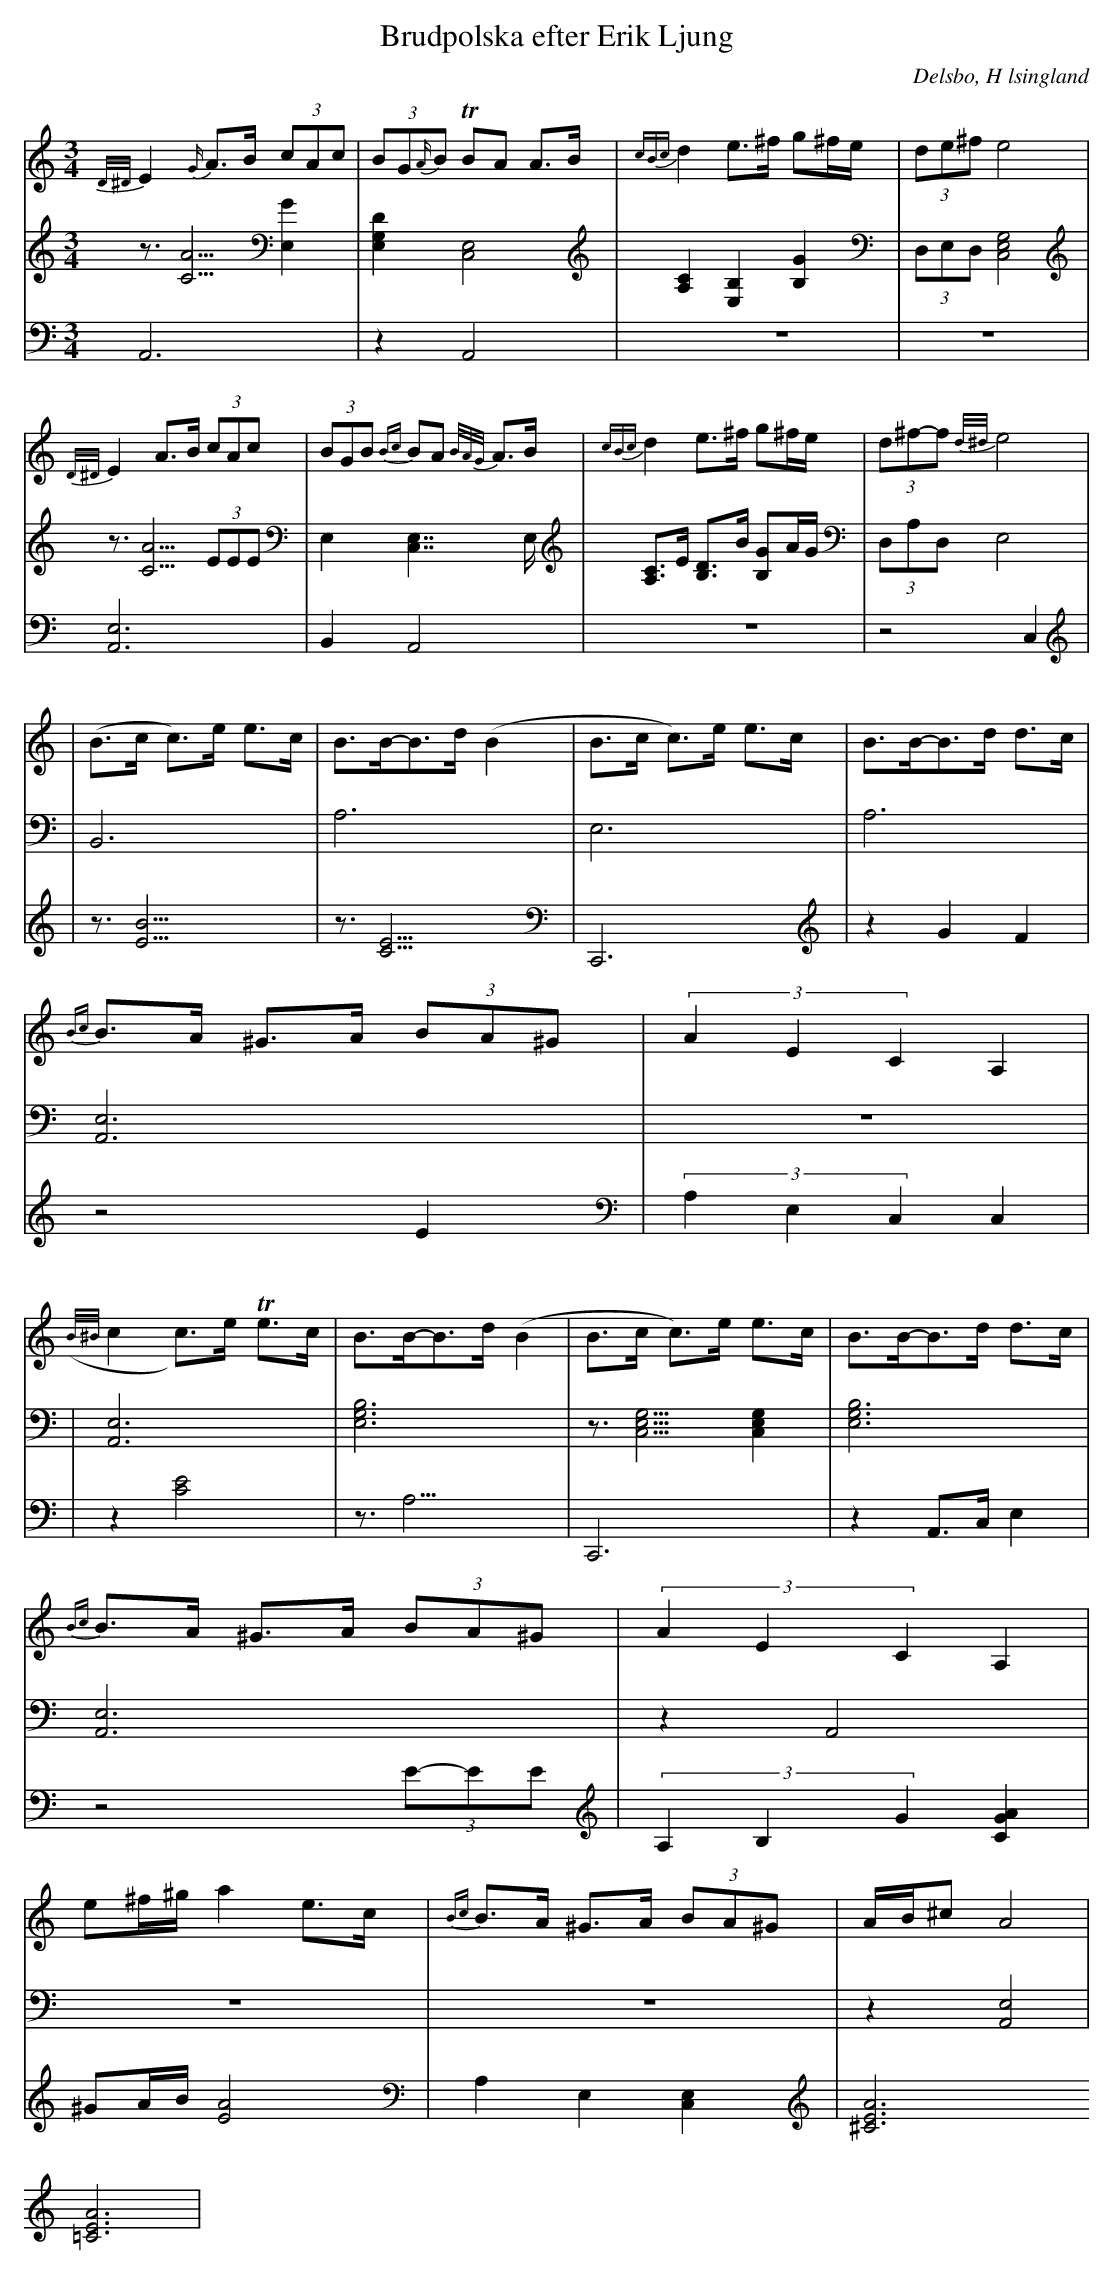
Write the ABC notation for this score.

X:1
T: Brudpolska efter Erik Ljung
Q: 105
O: Delsbo, H lsingland
M: 3/4
L: 1/8
K: Am
V:1
V:2
V:3 =Merge
V:1
{D/^D/}E2 {G/}A>B (3cAc| (3BG{A/}B TBA A>B|{cBc}d2 e>^f g^f/e/|(3de^f e4 |
{D/^D/}E2 A>B (3cAc| (3BGB {Bc}BA {B/A/G/}A>B|{cBc}d2 e>^f g^f/e/|(3d^f-f {d/^d/}e4 |
|(B>c c)>e e>c|B>B-B>d (B2|B>c c)>e e>c|B>B-B>d d>c|
{Bc}B>A ^G>A (3BA^G|(3A2E2C2 A,2|
({B/^B/}c2 c)>e Te>c|B>B-B>d (B2|B>c c)>e e>c|B>B-B>d d>c|
{Bc}B>A ^G>A (3BA^G|(3A2E2C2 A,2|
e^f/^g/ a2 e>c|{Bc}B>A ^G>A (3BA^G|A/B/^c A4|
V:2
z3/2[A5/2C5/2] [E,2G2]|[D2E,2G,2] [C,4E,4]|[A,2C2] [E,2B,2] [B,2G2]|(3D,E,D, [E,4G,4C,4]|
z3/2 [A5/2C5/2] (3EEE|E,2 [C,7/2E,7/2]E,/|[A,C]>E [B,D]>B [B,G]A/G/|(3D,A,D, [E,4]|
|[B,,6]|[A,6]|E,6|A,6|
[A,,6E,6]|z6|
|[A,,6E,6]|[E,6G,6B,6]|z3/2[E,5/2G,5/2C,5/2] [E,2G,2C,2]|[E,6G,6B,6]|
[A,,6E,6]|z2 A,,4|
z6|z6|z2 [A,,4E,4]|
V:3
A,,6|z2 A,,4|z6|z6|
[A,,6E,6]|B,,2 A,,4|z6|z4  C,2|
|z3/2[B9/2E9/2]|z3/2[C9/2E9/2]|C,,6|z2 G2 F2|
z4 E2|(3A,2E,2C,2 [C,2]|
|z2 [C4E4]|z3<A,3|C,,6|z2 A,,>C, E,2|
z4 (3E-EE|(3A,2B,2G2 [G2A2C2]|
^GA/B/ [A4E4]|A,2 E,2 [C,2E,2]|[A6^C6E6] [A6=C6E6]|
